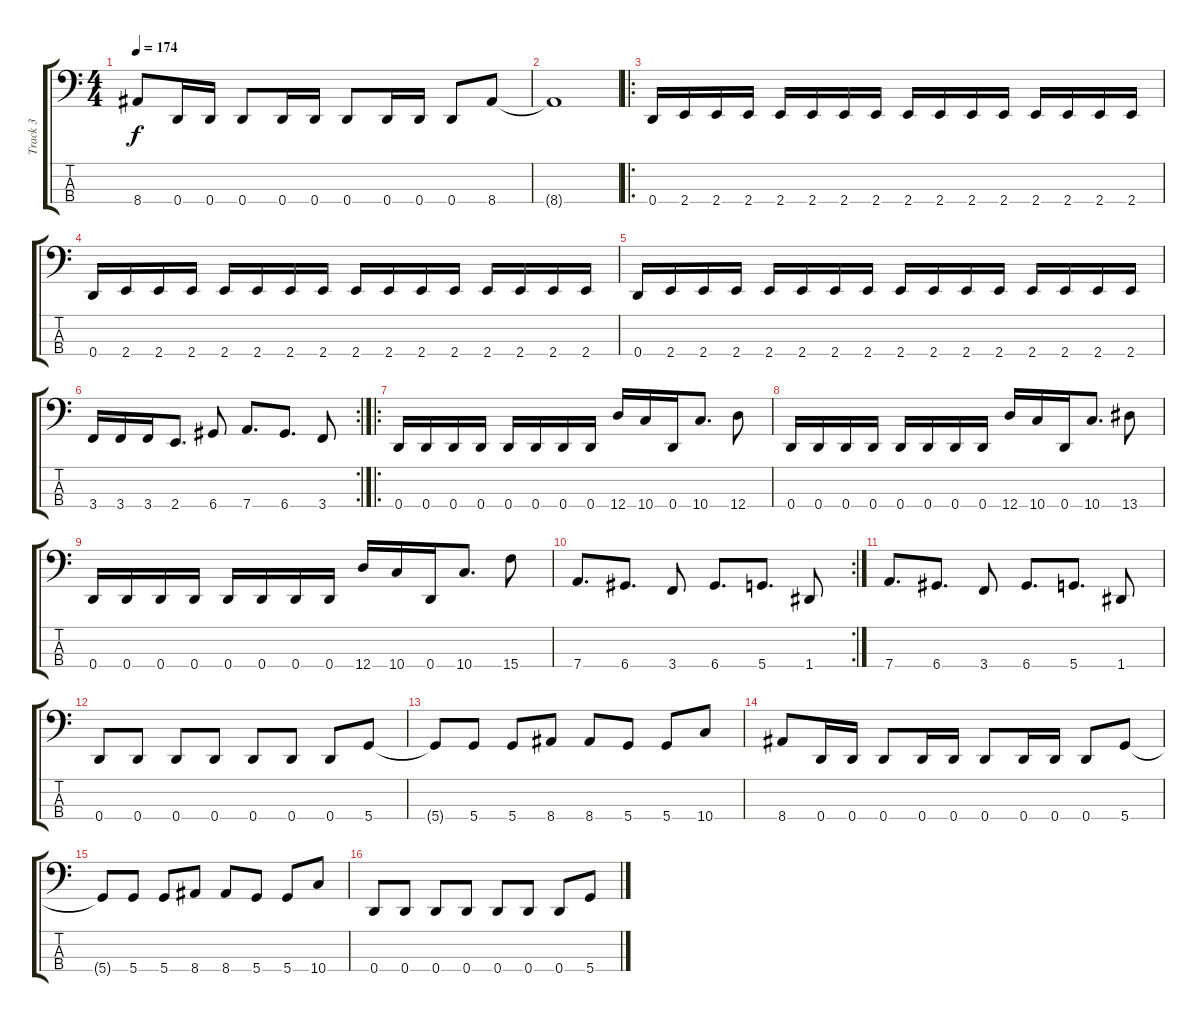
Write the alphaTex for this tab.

\track ("Track 3" "Track 3") {instrument electricbassfinger}
\staff {score tabs}
\tuning (G2 D2 A1 D1) {hide}
\ts (4 4)
\tempo 174
\clef f4
\ks c
8.4.8{dy f} 0.4.16 0.4.16 0.4.8 0.4.16 0.4.16 0.4.8 0.4.16 0.4.16 0.4.8 8.4.8 |
8.4{t}.1 |
\ro
0.4.16 2.4.16 2.4.16 2.4.16 2.4.16 2.4.16 2.4.16 2.4.16 2.4.16 2.4.16 2.4.16 2.4.16 2.4.16 2.4.16 2.4.16 2.4.16 |
0.4.16 2.4.16 2.4.16 2.4.16 2.4.16 2.4.16 2.4.16 2.4.16 2.4.16 2.4.16 2.4.16 2.4.16 2.4.16 2.4.16 2.4.16 2.4.16 |
0.4.16 2.4.16 2.4.16 2.4.16 2.4.16 2.4.16 2.4.16 2.4.16 2.4.16 2.4.16 2.4.16 2.4.16 2.4.16 2.4.16 2.4.16 2.4.16 |
\rc 2
3.4.16 3.4.16 3.4.16 2.4.8{d} 6.4.8 7.4.8{d} 6.4.8{d} 3.4.8 |
\ro
0.4.16 0.4.16 0.4.16 0.4.16 0.4.16 0.4.16 0.4.16 0.4.16 12.4.16 10.4.16 0.4.16 10.4.8{d} 12.4.8 |
0.4.16 0.4.16 0.4.16 0.4.16 0.4.16 0.4.16 0.4.16 0.4.16 12.4.16 10.4.16 0.4.16 10.4.8{d} 13.4.8 |
0.4.16 0.4.16 0.4.16 0.4.16 0.4.16 0.4.16 0.4.16 0.4.16 12.4.16 10.4.16 0.4.16 10.4.8{d} 15.4.8 |
\rc 2
7.4.8{d} 6.4.8{d} 3.4.8 6.4.8{d} 5.4.8{d} 1.4.8 |
7.4.8{d} 6.4.8{d} 3.4.8 6.4.8{d} 5.4.8{d} 1.4.8 |
0.4.8 0.4.8 0.4.8 0.4.8 0.4.8 0.4.8 0.4.8 5.4.8 |
5.4{t}.8 5.4.8 5.4.8 8.4.8 8.4.8 5.4.8 5.4.8 10.4.8 |
8.4.8 0.4.16 0.4.16 0.4.8 0.4.16 0.4.16 0.4.8 0.4.16 0.4.16 0.4.8 5.4.8 |
5.4{t}.8 5.4.8 5.4.8 8.4.8 8.4.8 5.4.8 5.4.8 10.4.8 |
0.4.8 0.4.8 0.4.8 0.4.8 0.4.8 0.4.8 0.4.8 5.4.8
